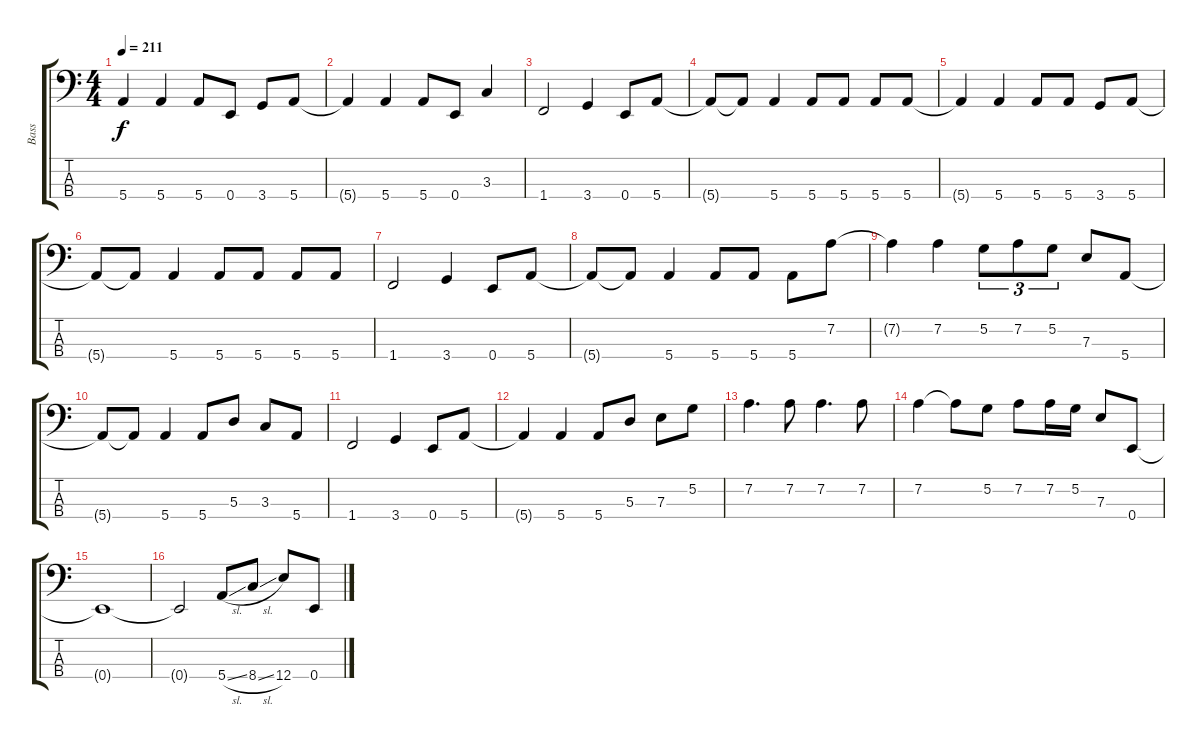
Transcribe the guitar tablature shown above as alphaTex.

\track ("Bass" "Bass") {instrument electricbassfinger}
\staff {score tabs}
\tuning (G2 D2 A1 E1) {hide}
\ts (4 4)
\tempo 211
\clef f4
\ks c
5.4{t}.4{dy f} 5.4.4 5.4.8 0.4.8 3.4.8 5.4.8 |
5.4{t}.4 5.4.4 5.4.8 0.4.8 3.3.4 |
1.4.2 3.4.4 0.4.8 5.4.8 |
5.4{t}.8 5.4{t}.8 5.4.4 5.4.8 5.4.8 5.4.8 5.4.8 |
5.4{t}.4 5.4.4 5.4.8 5.4.8 3.4.8 5.4.8 |
5.4{t}.8 5.4{t}.8 5.4.4 5.4.8 5.4.8 5.4.8 5.4.8 |
1.4.2 3.4.4 0.4.8 5.4.8 |
5.4{t}.8 5.4{t}.8 5.4.4 5.4.8 5.4.8 5.4.8 7.2.8 |
7.2{t}.4 7.2.4 5.2.8{tu (3 2)} 7.2.8{tu (3 2)} 5.2.8{tu (3 2)} 7.3.8 5.4.8 |
5.4{t}.8 5.4{t}.8 5.4.4 5.4.8 5.3.8 3.3.8 5.4.8 |
1.4.2 3.4.4 0.4.8 5.4.8 |
5.4{t}.4 5.4.4 5.4.8 5.3.8 7.3.8 5.2.8 |
7.2.4{d} 7.2.8 7.2.4{d} 7.2.8 |
7.2.4 7.2{t}.8 5.2.8 7.2.8 7.2.16 5.2.16 7.3.8 0.4.8 |
0.4{t}.1 |
0.4{t}.2 5.4{sl}.8 8.4{sl}.8 12.4.8 0.4.8
